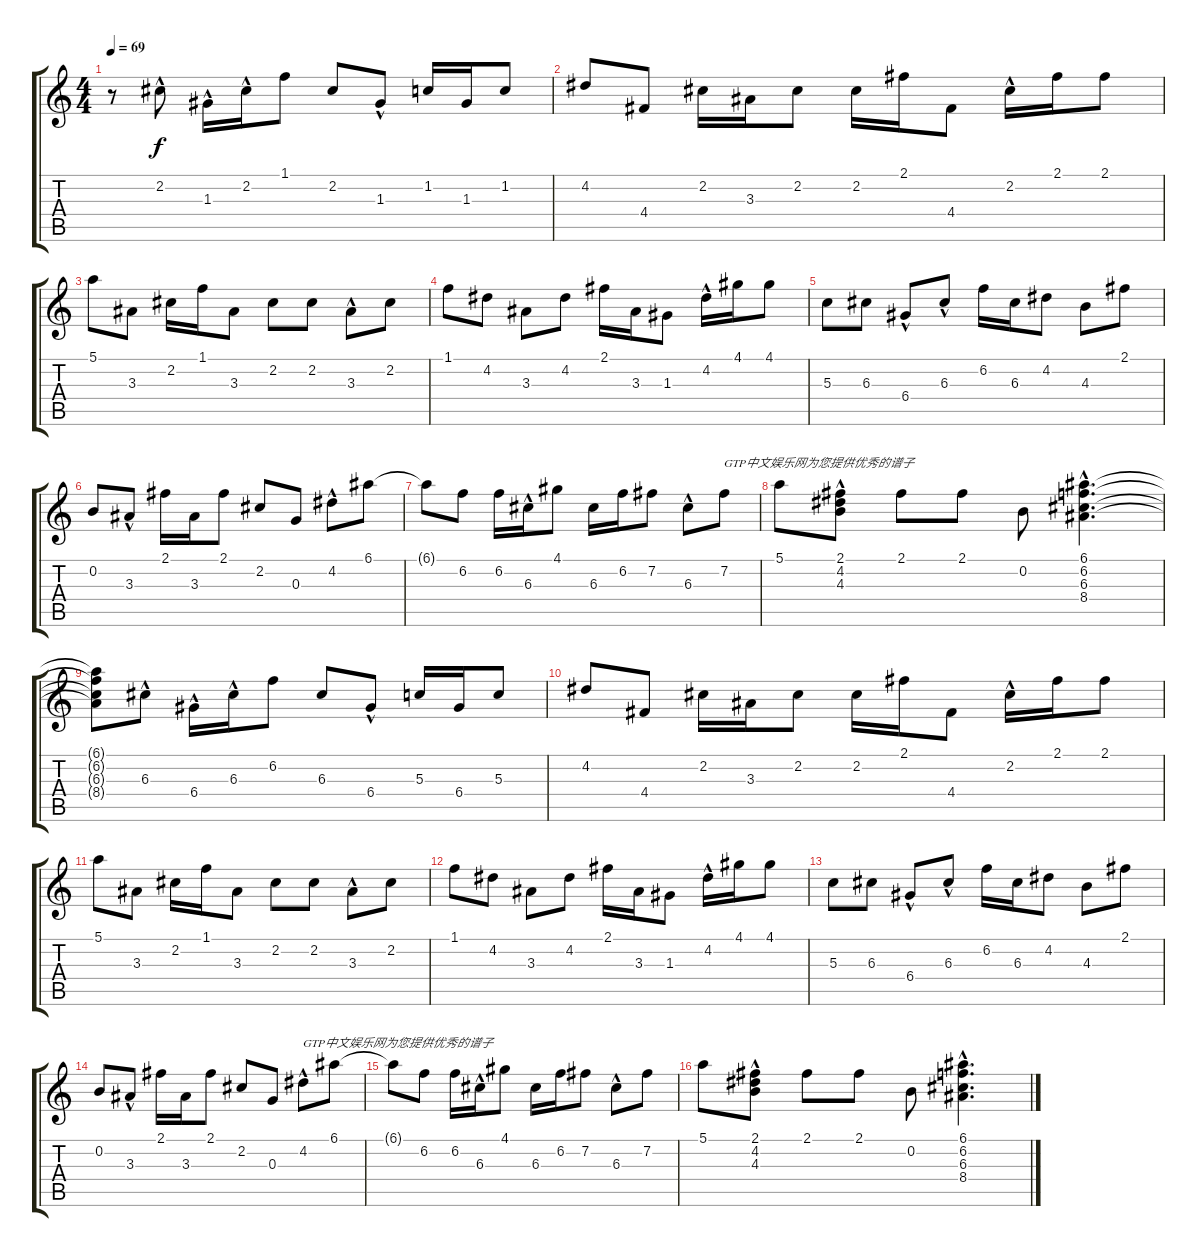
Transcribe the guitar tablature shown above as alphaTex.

\track "" {instrument acousticguitarsteel}
\staff {score tabs}
\tuning (E4 B3 G3 D3 A2 E2) {hide}
\ts (4 4)
\tempo 69
\clef g2
\ks c
r.8{dy f instrument acousticguitarsteel} 2.2{hac}.8 1.3{hac}.16 2.2{hac}.16 1.1.8 2.2.8 1.3{hac}.8 1.2.16 1.3.16 1.2.8 |
4.2.8 4.4.8 2.2.16 3.3.16 2.2.8 2.2.16 2.1.16 4.4.8 2.2{hac}.16 2.1.16 2.1.8 |
5.1.8 3.3.8 2.2.16 1.1.16 3.3.8 2.2.8 2.2.8 3.3{hac}.8 2.2.8 |
1.1.8 4.2.8 3.3.8 4.2.8 2.1.16 3.3.16 1.3.8 4.2{hac}.16 4.1.16 4.1.8 |
5.3.8 6.3.8 6.4{hac}.8 6.3{hac}.8 6.2.16 6.3.16 4.2.8 4.3.8 2.1.8 |
0.2.8 3.3{hac}.8 2.1.16 3.3.16 2.1.8 2.2.8 0.3.8 4.2{hac}.8 6.1.8 |
6.1{t}.8 6.2.8 6.2.16 6.3{hac}.16 4.1.8 6.3.16 6.2.16 7.2.8 6.3{hac}.8 7.2.8{txt "GTP中文娱乐网为您提供优秀的谱子"} |
5.1.8 (2.1 4.2 4.3{hac}).8 2.1.8 2.1.8 0.2.8 (6.1{hac} 6.2{hac} 6.3{hac} 8.4{hac}).4{d} |
(6.1{t} 6.2{t} 6.3{t} 8.4{t}).8 6.3{hac}.8 6.4{hac}.16 6.3{hac}.16 6.2.8 6.3.8 6.4{hac}.8 5.3.16 6.4.16 5.3.8 |
4.2.8 4.4.8 2.2.16 3.3.16 2.2.8 2.2.16 2.1.16 4.4.8 2.2{hac}.16 2.1.16 2.1.8 |
5.1.8 3.3.8 2.2.16 1.1.16 3.3.8 2.2.8 2.2.8 3.3{hac}.8 2.2.8 |
1.1.8 4.2.8 3.3.8 4.2.8 2.1.16 3.3.16 1.3.8 4.2{hac}.16 4.1.16 4.1.8 |
5.3.8 6.3.8 6.4{hac}.8 6.3{hac}.8 6.2.16 6.3.16 4.2.8 4.3.8 2.1.8 |
0.2.8 3.3{hac}.8 2.1.16 3.3.16 2.1.8 2.2.8 0.3.8 4.2{hac}.8{txt "GTP中文娱乐网为您提供优秀的谱子"} 6.1.8 |
6.1{t}.8 6.2.8 6.2.16 6.3{hac}.16 4.1.8 6.3.16 6.2.16 7.2.8 6.3{hac}.8 7.2.8 |
5.1.8 (2.1 4.2 4.3{hac}).8 2.1.8 2.1.8 0.2.8 (6.1{hac} 6.2{hac} 6.3{hac} 8.4{hac}).4{d}
